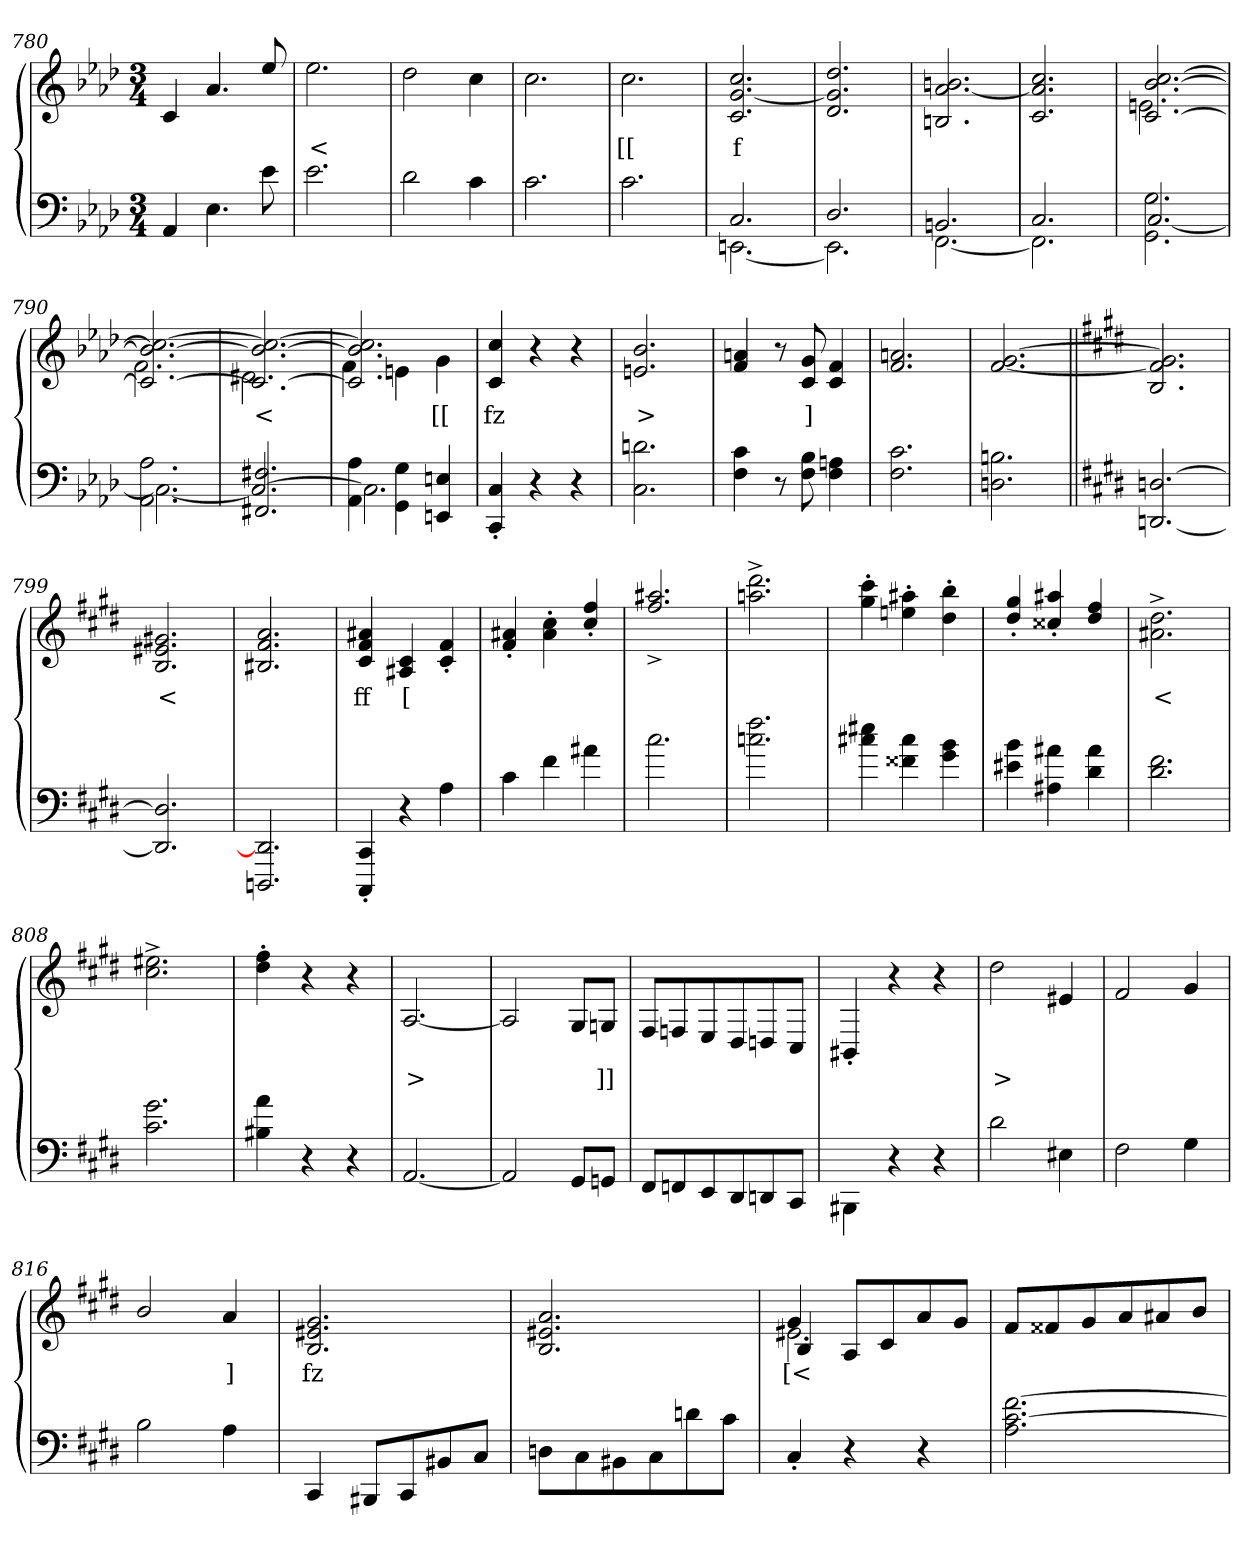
**kern	**kern	**text
*part2	*part1	*part1
*staff2	*staff1	*staff1
*clefF4	*clefG2	*
*k[b-e-a-d-]	*k[b-e-a-d-]	*
*M3/4	*M3/4	*
=780	=780	=780
4AA-/	4c	.
4.E-	4.a-	.
8e-	8ee-/	.
=781	=781	=781
2.e-	2.ee-	<
=782	=782	=782
2d-	2dd-	.
4c	4cc	.
=783	=783	=783
2.c	2.cc	.
=784	=784	=784
2.c	2.cc	[[
=785	=785	=785
*^	*	*
2.C	[2.EEn	2.cc [2.g 2.c	f
=786	=786	=786	=786
2.D-	2.EEn]	2.dd- 2.g] 2.d-	.
=787	=787	=787	=787
2.BBn	[2.FF	2.bn [2.a- 2.Bn	.
=788	=788	=788	=788
2.C	2.FF]	2.cc 2.a-] 2.c	.
=789	=789	=789	=789
*	*	*^	*
2.G\ 2.GG	[2.C/	[2.cc/ [2.b-/ [2.c/	2.en	.
=790	=790	=790	=790	=790
2.A-\ 2.AA-	2.C_	2.cc/_ 2.b-/_ 2.c/_	2.f	.
=791	=791	=791	=791	=791
2.C/_	2.F#X/ 2.FF#X/	2.cc/_ 2.b-/_ 2.c/_	2.d#X	<
=792	=792	=792	=792	=792
4A-\ 4AA-	2.C]	2.cc] 2.b-] 2.c]	4f	.
4G\ 4GG	.	.	4en	.
4En/ 4EEn/	.	.	4g	[[
*v	*v	*	*	*
*	*v	*v	*
=793	=793	=793
4C'> 4CC'>	4cc 4c	fz
4r	4r	.
4r	4r	.
=794	=794	=794
2.dn 2.C	2.b- 2.en	>
=795	=795	=795
4c 4F	4an 4f	.
8r	8r	.
8B- 8F	8g 8c	]
4An 4F	4f 4c	.
=796	=796	=796
2.c 2.F	2.an 2.f	.
=797	=797	=797
2.Bn 2.Dn	[2.g [2.f	.
=798||	=798||	=798||
*k[f#c#g#d#]	*k[f#c#g#d#]	*
[2.Dn [2.DDn	2.gn] 2.fn] 2.B	.
=799	=799	=799
2.Dn] 2.DDn]	2.g#X 2.e#X 2.B	<
=800	=800	=800
2.DDn] 2.DDDn	2.a 2.f# 2.B#X	.
=801	=801	=801
4CC#'> 4CCC#'>	4a#X 4f# 4c#	ff
4r	4c# 4A#	[
4A	4f#'> 4c#'>	.
=802	=802	=802
4c#	4a#X'> 4f#'>	.
4f#	4cc#'> 4a#'>	.
4a#X\	4ff#/'> 4cc#'>	.
=803	=803	=803
2.cc#	2.aa#X/^> 2.ff#/^>	.
=804	=804	=804
2.ff# 2.ccn	2.ddd#^> 2.aan^>	.
=805	=805	=805
4ee#X 4cc#X	4ccc#'> 4gg#'>	.
4cc# 4f##X	4aa#X'> 4een'>	.
4b 4g#	4bb'> 4dd#'>	.
=806	=806	=806
4b\ 4e#X	4gg#/'> 4dd#'>	.
4a#X\ 4A#X	4aa#X/'> 4cc##X'>	.
4a#\ 4d#	4ff#/ 4dd#	.
=807	=807	=807
2.d# 2.f#	2.dd#^> 2.a#X^>	<
=808	=808	=808
2.g# 2.c#	2.ee#X^> 2.cc#^>	.
=809	=809	=809
4a 4B#X	4ff#'> 4dd#'>	.
4r	4r	[
4r	4r	.
=810	=810	=810
[2.AA	[2.A	>
=811	=811	=811
2AA]	2A]	.
8GG#L	8G#L	.
8GGnJ	8GnJ	]]
=812	=812	=812
8FF#L	8F#L	.
8FFn	8Fn	.
8EE	8E	.
8DD#	8D#	.
8DDn	8Dn	.
8CC#J	8C#J	.
=813	=813	=813
4BBB#X\	4BB#X'>	.
4r	4r	.
4r	4r	.
=814	=814	=814
2d#	2dd#	>
4E#X	4e#X	.
=815	=815	=815
2F#	2f#	.
4G#	4g#	.
=816	=816	=816
2B	2b/	.
4A	4a	]
=817	=817	=817
4CC#	2.g# 2.e#X 2.B	fz
8BBB#XL	.	.
8CC#	.	.
8BB#	.	.
8C#J	.	.
=818	=818	=818
8DnL	2.a 2.e#X 2.B	.
8C#	.	.
8BB#X	.	.
8C#	.	.
8dn	.	.
8c#J	.	.
=819	=819	=819
*	*^	*
*	*	*^	*
4C#'>	4g#	2.e#X	4B	[<
4r	2ryy	.	8A/L	.
.	.	.	8c#	.
4r	.	.	8a	.
.	.	.	8g#J	.
*	*v	*v	*v	*
=820	=820	=820
[2.f# [2.c# 2.A	8f#L	.
.	8f##X	.
.	8g#	.
.	8a	.
.	8a#X	.
.	8bJ	.
=	=	=
*-	*-	*-
